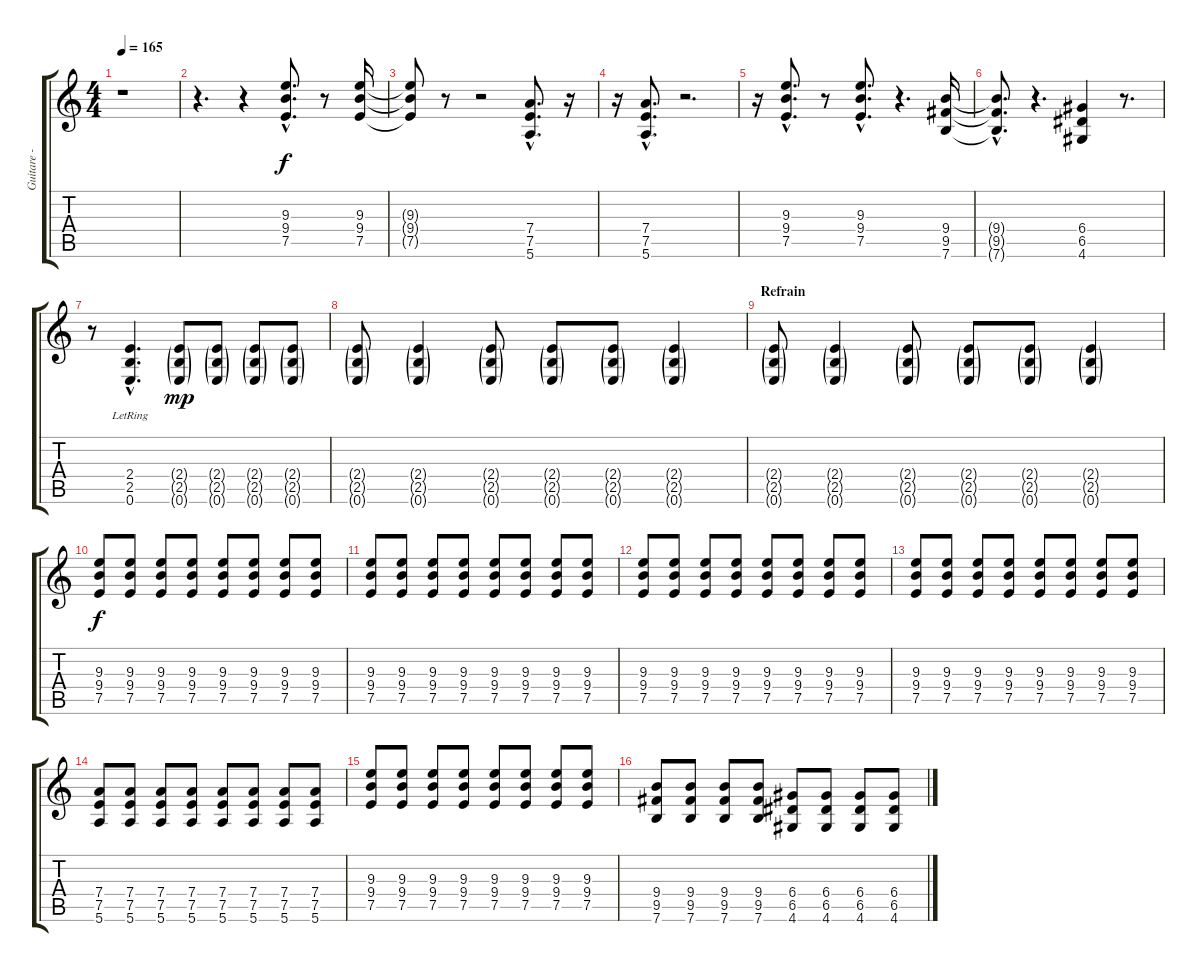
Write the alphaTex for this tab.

\track ("Guitare - Yves " "Guitare - ") {instrument overdrivenguitar}
\staff {score tabs}
\tuning (E4 B3 G3 D3 A2 E2) {hide}
\ts (4 4)
\tempo 165
\clef g2
\ks c
r.1{dy f} |
r.4{d} r.4 (9.3{hac} 9.4{hac} 7.5{hac}).8{d} r.8 (9.3 9.4 7.5).16 |
(9.3{t} 9.4{t} 7.5{t}).8 r.8 r.2 (7.4{hac} 7.5{hac} 5.6{hac}).8{d} r.16 |
r.16 (7.4{hac} 7.5{hac} 5.6{hac}).8{d} r.2{d} |
r.16 (9.3{hac} 9.4{hac} 7.5{hac}).8{d} r.8 (9.3{hac} 9.4{hac} 7.5{hac}).8{d} r.4{d} (9.4 9.5 7.6).16 |
(9.4{hac t} 9.5{hac t} 7.6{hac t}).8{d} r.4{d} (6.4 6.5 4.6).4 r.8{d} |
r.8 (2.4{hac lr} 2.5{hac lr} 0.6{hac lr}).4{d} (2.4{g} 2.5{g} 0.6{g}).8{dy mp} (2.4{g} 2.5{g} 0.6{g}).8 (2.4{g} 2.5{g} 0.6{g}).8 (2.4{g} 2.5{g} 0.6{g}).8 |
(2.4{g} 2.5{g} 0.6{g}).8 (2.4{g} 2.5{g} 0.6{g}).4 (2.4{g} 2.5{g} 0.6{g}).8 (2.4{g} 2.5{g} 0.6{g}).8 (2.4{g} 2.5{g} 0.6{g}).8 (2.4{g} 2.5{g} 0.6{g}).4 |
\section ("" "Refrain")
(2.4{g} 2.5{g} 0.6{g}).8 (2.4{g} 2.5{g} 0.6{g}).4 (2.4{g} 2.5{g} 0.6{g}).8 (2.4{g} 2.5{g} 0.6{g}).8 (2.4{g} 2.5{g} 0.6{g}).8 (2.4{g} 2.5{g} 0.6{g}).4 |
(9.3 9.4 7.5).8{dy f} (9.3 9.4 7.5).8 (9.3 9.4 7.5).8 (9.3 9.4 7.5).8 (9.3 9.4 7.5).8 (9.3 9.4 7.5).8 (9.3 9.4 7.5).8 (9.3 9.4 7.5).8 |
(9.3 9.4 7.5).8 (9.3 9.4 7.5).8 (9.3 9.4 7.5).8 (9.3 9.4 7.5).8 (9.3 9.4 7.5).8 (9.3 9.4 7.5).8 (9.3 9.4 7.5).8 (9.3 9.4 7.5).8 |
(9.3 9.4 7.5).8 (9.3 9.4 7.5).8 (9.3 9.4 7.5).8 (9.3 9.4 7.5).8 (9.3 9.4 7.5).8 (9.3 9.4 7.5).8 (9.3 9.4 7.5).8 (9.3 9.4 7.5).8 |
(9.3 9.4 7.5).8 (9.3 9.4 7.5).8 (9.3 9.4 7.5).8 (9.3 9.4 7.5).8 (9.3 9.4 7.5).8 (9.3 9.4 7.5).8 (9.3 9.4 7.5).8 (9.3 9.4 7.5).8 |
(7.4 7.5 5.6).8 (7.4 7.5 5.6).8 (7.4 7.5 5.6).8 (7.4 7.5 5.6).8 (7.4 7.5 5.6).8 (7.4 7.5 5.6).8 (7.4 7.5 5.6).8 (7.4 7.5 5.6).8 |
(9.3 9.4 7.5).8 (9.3 9.4 7.5).8 (9.3 9.4 7.5).8 (9.3 9.4 7.5).8 (9.3 9.4 7.5).8 (9.3 9.4 7.5).8 (9.3 9.4 7.5).8 (9.3 9.4 7.5).8 |
(9.4 9.5 7.6).8 (9.4 9.5 7.6).8 (9.4 9.5 7.6).8 (9.4 9.5 7.6).8 (6.4 6.5 4.6).8 (6.4 6.5 4.6).8 (6.4 6.5 4.6).8 (6.4 6.5 4.6).8
